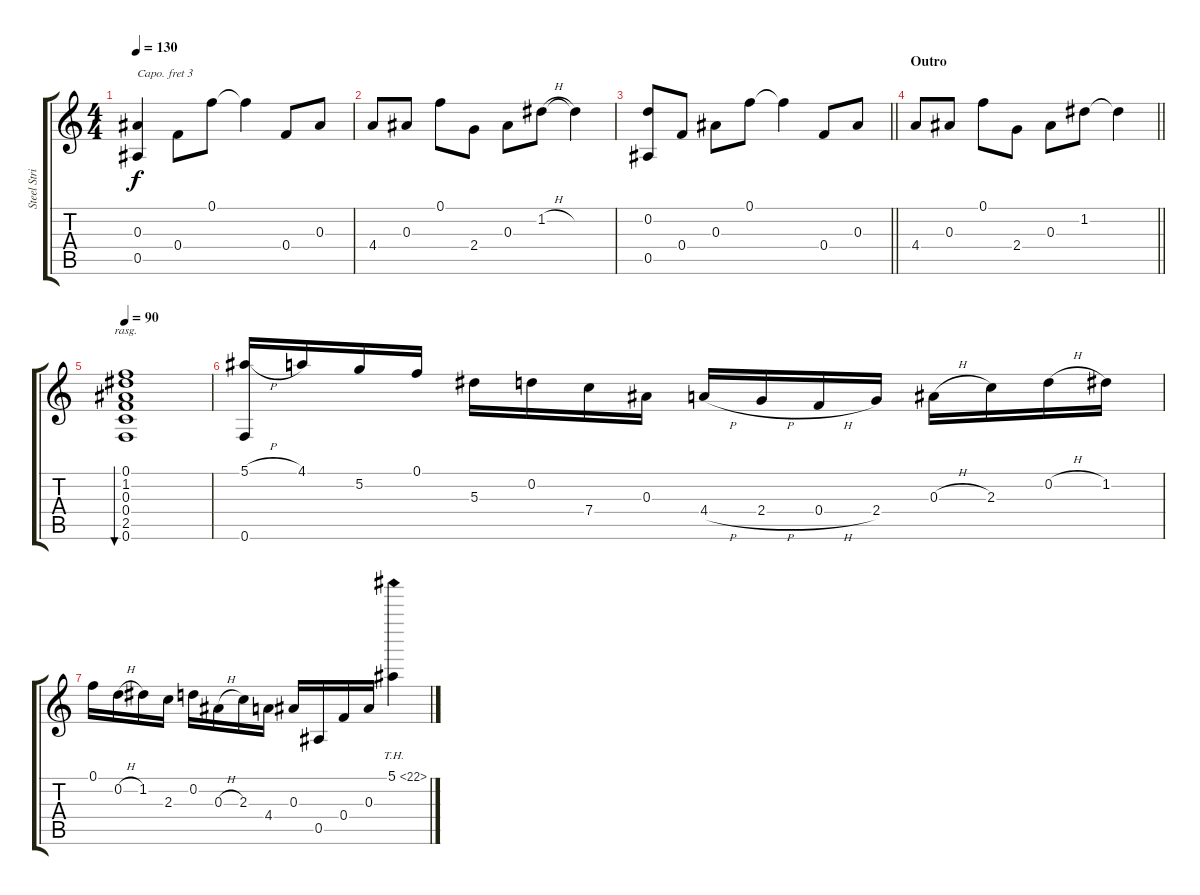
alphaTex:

\track ("Steel String" "Steel Stri") {instrument acousticguitarsteel}
\staff {score tabs}
\capo 3
\tuning (D4 B3 G3 D3 G2 D2) {hide}
\ts (4 4)
\tempo 130
\clef g2
\ks c
(0.3{t} 0.5).4{dy f} 0.4.8 0.1.8 0.1{t}.4 0.4.8 0.3.8 |
4.4.8 0.3.8 0.1.8 2.4.8 0.3.8 1.2{h}.8 1.2{t}.4 |
\barLineRight lightlight
(0.2 0.5).8 0.4.8 0.3.8 0.1.8 0.1{t}.4 0.4.8 0.3.8 |
\section ("" "Outro")
\barLineRight lightlight
4.4.8 0.3.8 0.1.8 2.4.8 0.3.8 1.2.8 1.2{t}.4 |
\tempo 90
(0.1 1.2 0.3 0.4 2.5 0.6).1{bu 240 rasg ii} |
(5.1{h} 0.6).16 4.1.16 5.2.16 0.1.16 5.3.16 0.2.16 7.4.16 0.3.16 4.4{h}.16 2.4{h}.16 0.4{h}.16 2.4.16 0.3{h}.16 2.3.16 0.2{h}.16 1.2.16 |
0.1.16 0.2{h}.16 1.2.16 2.3.16 0.2.16 0.3{h}.16 2.3.16 4.4.16 0.3.16 0.5.16 0.4.16 0.3.16 5.1{th 17}.4
